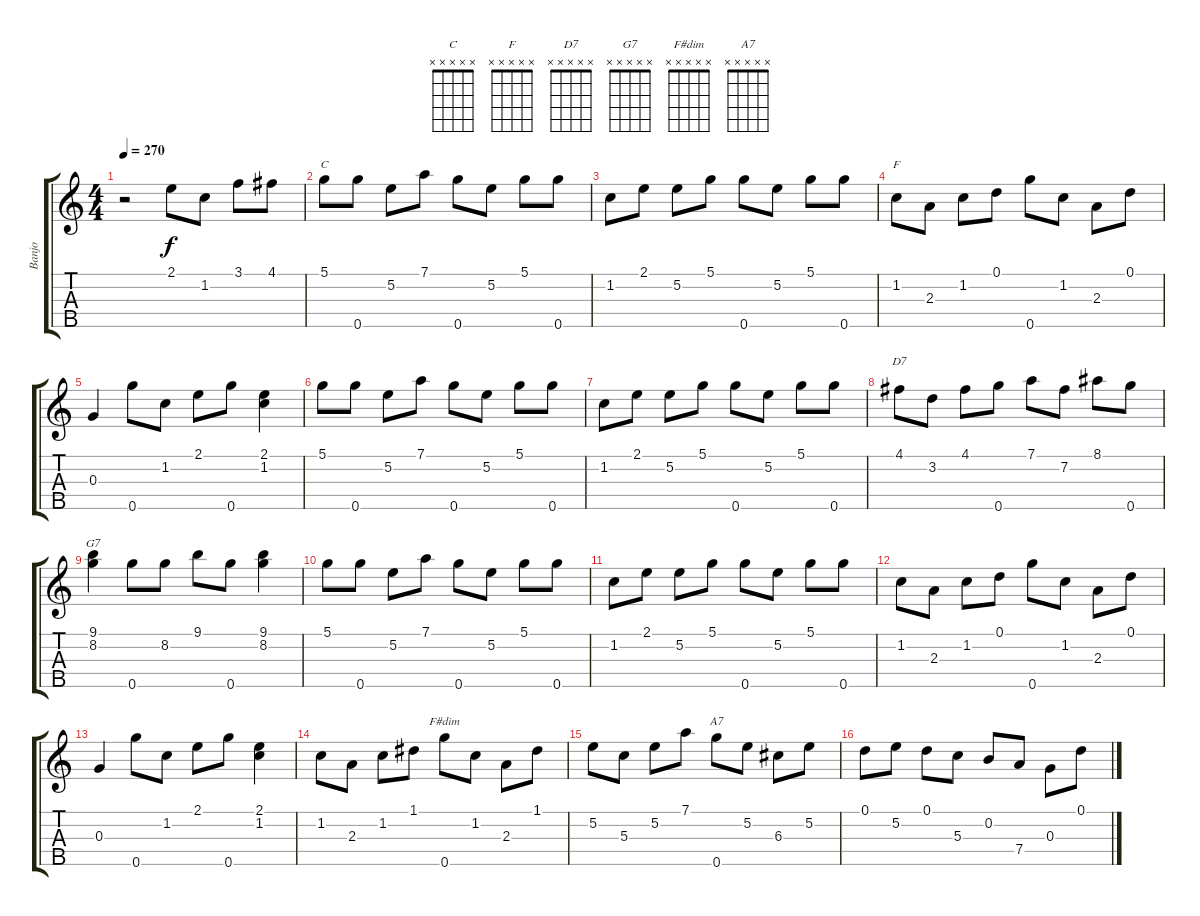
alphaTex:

\track ("Banjo" "Banjo") {instrument banjo}
\staff {score tabs}
\tuning (D4 B3 G3 D3 G4) {hide}
\displaytranspose 12
\chord ("C" x x x x x) {firstfret 0}
\chord ("F" x x x x x) {firstfret 0}
\chord ("D7" x x x x x) {firstfret 0}
\chord ("G7" x x x x x) {firstfret 0}
\chord ("F#dim" x x x x x) {firstfret 0}
\chord ("A7" x x x x x) {firstfret 0}
\ts (4 4)
\tempo 270
\clef g2
\ks c
r.2{dy f instrument banjo} 2.1.8 1.2.8 3.1.8 4.1.8 |
5.1.8{ch "C"} 0.5.8 5.2.8 7.1.8 0.5.8 5.2.8 5.1.8 0.5.8 |
1.2.8 2.1.8 5.2.8 5.1.8 0.5.8 5.2.8 5.1.8 0.5.8 |
1.2.8{ch "F"} 2.3.8 1.2.8 0.1.8 0.5.8 1.2.8 2.3.8 0.1.8 |
0.3.4 0.5.8 1.2.8 2.1.8 0.5.8 (2.1 1.2).4 |
5.1.8 0.5.8 5.2.8 7.1.8 0.5.8 5.2.8 5.1.8 0.5.8 |
1.2.8 2.1.8 5.2.8 5.1.8 0.5.8 5.2.8 5.1.8 0.5.8 |
4.1.8{ch "D7"} 3.2.8 4.1.8 0.5.8 7.1.8 7.2.8 8.1.8 0.5.8 |
(9.1 8.2).4{ch "G7"} 0.5.8 8.2.8 9.1.8 0.5.8 (9.1 8.2).4 |
5.1.8 0.5.8 5.2.8 7.1.8 0.5.8 5.2.8 5.1.8 0.5.8 |
1.2.8 2.1.8 5.2.8 5.1.8 0.5.8 5.2.8 5.1.8 0.5.8 |
1.2.8 2.3.8 1.2.8 0.1.8 0.5.8 1.2.8 2.3.8 0.1.8 |
0.3.4 0.5.8 1.2.8 2.1.8 0.5.8 (2.1 1.2).4 |
1.2.8 2.3.8 1.2.8 1.1.8 0.5.8{ch "F#dim"} 1.2.8 2.3.8 1.1.8 |
5.2.8 5.3.8 5.2.8 7.1.8 0.5.8{ch "A7"} 5.2.8 6.3.8 5.2.8 |
0.1.8 5.2.8 0.1.8 5.3.8 0.2.8 7.4.8 0.3.8 0.1.8
